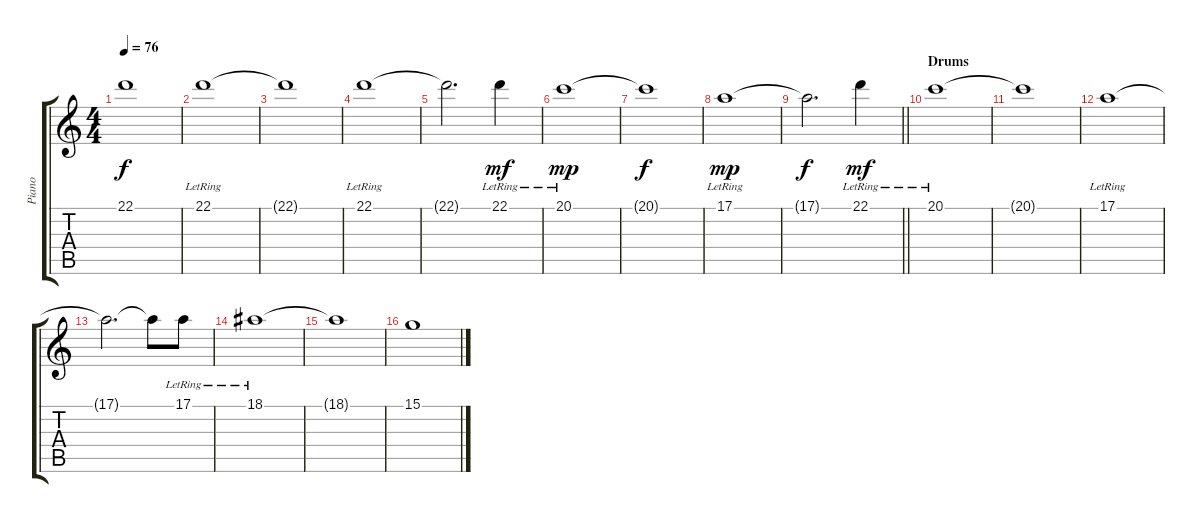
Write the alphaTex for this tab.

\track ("Piano" "Piano") {instrument electricpiano1}
\staff {score tabs}
\tuning (E4 B3 G3 D3 A2 E2) {hide}
\ts (4 4)
\tempo 76
\clef g2
\ks c
22.1{t}.1{dy f} |
22.1{lr}.1 |
22.1{t}.1 |
22.1{lr}.1 |
22.1{t}.2{d} 22.1{lr}.4{dy mf} |
20.1{lr}.1{dy mp} |
20.1{t}.1{dy f} |
17.1{lr}.1{dy mp} |
\barLineRight lightlight
17.1{t}.2{d dy f} 22.1{lr}.4{dy mf} |
\section ("" "Drums")
20.1{lr}.1 |
20.1{t}.1 |
17.1{lr}.1 |
17.1{t}.2{d} 17.1{t}.8 17.1{lr}.8 |
18.1{lr}.1 |
18.1{t}.1 |
15.1.1
